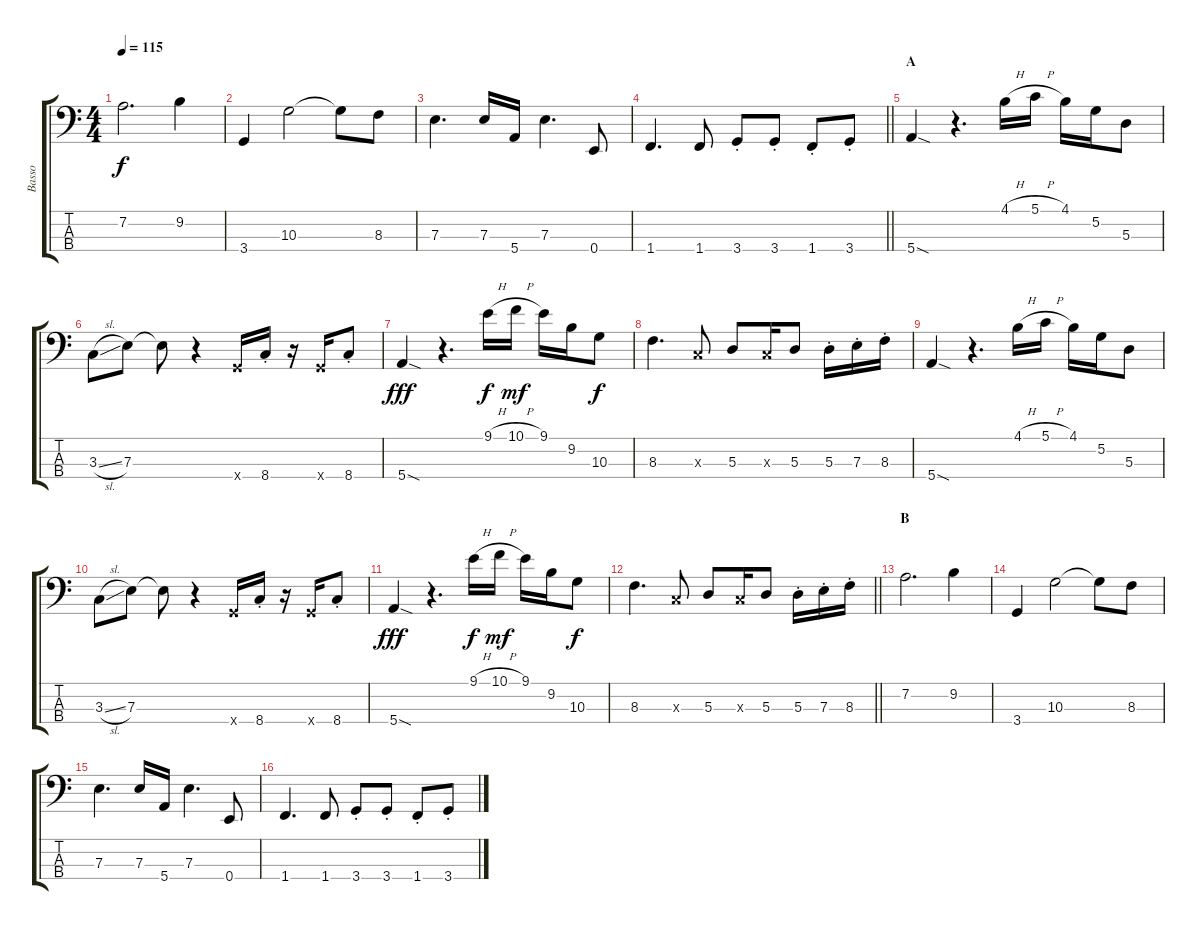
\track ("Basso" "Basso") {instrument electricbasspick}
\staff {score tabs}
\tuning (G2 D2 A1 E1) {hide}
\ts (4 4)
\tempo 115
\clef f4
\ks c
7.2.2{d dy f} 9.2.4 |
3.4.4 10.3.2 10.3{t}.8 8.3.8 |
7.3.4{d} 7.3.16 5.4.16 7.3.4{d} 0.4.8 |
\barLineRight lightlight
1.4.4{d} 1.4.8 3.4{st}.8 3.4{st}.8 1.4{st}.8 3.4{st}.8 |
\section ("" "A")
5.4{sod}.4 r.4{d} 4.1{h}.16 5.1{h}.16 4.1.16 5.2.16 5.3.8 |
3.3{sl}.8 7.3.8 7.3{t}.8 r.4 3.4{x}.16 8.4{st}.16 r.16 3.4{x}.16 8.4{st}.8 |
5.4{sod}.4{dy fff} r.4{d} 9.1{h}.16{dy f} 10.1{h}.16{dy mf} 9.1.16 9.2.16 10.3.8{dy f} |
8.3.4{d} 3.3{x}.8 5.3.8 3.3{x}.16 5.3.8 5.3{st}.16 7.3{st}.16 8.3{st}.16 |
5.4{sod}.4 r.4{d} 4.1{h}.16 5.1{h}.16 4.1.16 5.2.16 5.3.8 |
3.3{sl}.8 7.3.8 7.3{t}.8 r.4 3.4{x}.16 8.4{st}.16 r.16 3.4{x}.16 8.4{st}.8 |
5.4{sod}.4{dy fff} r.4{d} 9.1{h}.16{dy f} 10.1{h}.16{dy mf} 9.1.16 9.2.16 10.3.8{dy f} |
\barLineRight lightlight
8.3.4{d} 3.3{x}.8 5.3.8 3.3{x}.16 5.3.8 5.3{st}.16 7.3{st}.16 8.3{st}.16 |
\section ("" "B")
7.2.2{d} 9.2.4 |
3.4.4 10.3.2 10.3{t}.8 8.3.8 |
7.3.4{d} 7.3.16 5.4.16 7.3.4{d} 0.4.8 |
1.4.4{d} 1.4.8 3.4{st}.8 3.4{st}.8 1.4{st}.8 3.4{st}.8
